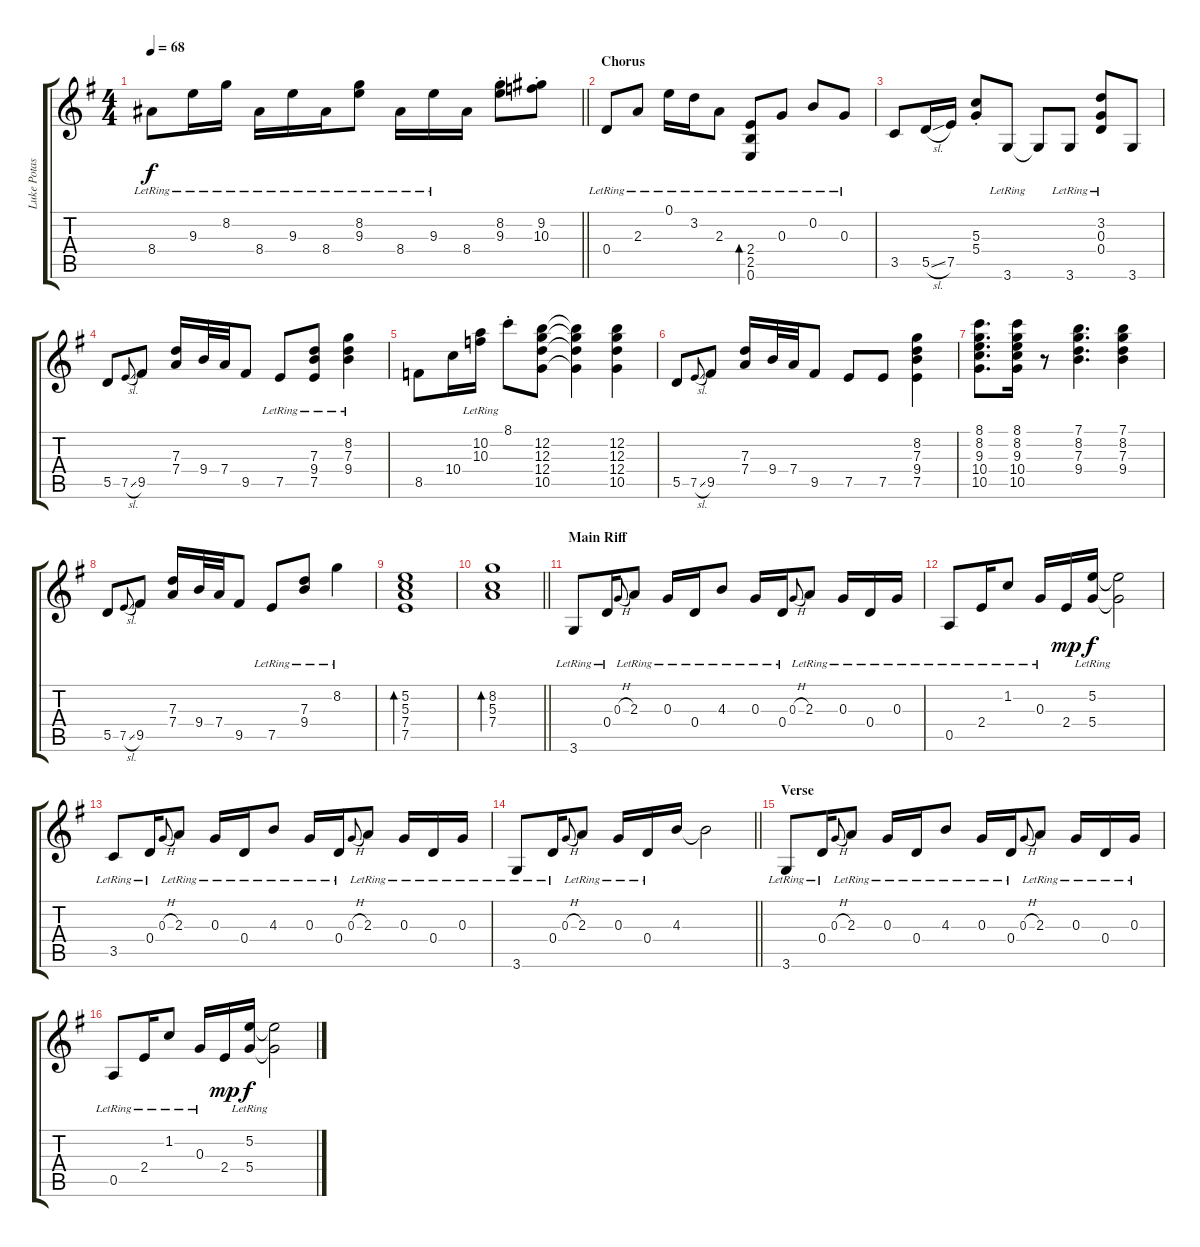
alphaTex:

\track ("Luke Potashnick" "Luke Potas") {instrument electricguitarjazz}
\staff {score tabs}
\tuning (E4 B3 G3 D3 A2 E2) {hide}
\ts (4 4)
\tempo 68
\clef g2
\barLineRight lightlight
\ks g
8.4{lr}.8{dy f} 9.3{lr}.16 8.2{lr}.16 8.4{lr}.16 9.3{lr}.16 8.4{lr}.16 (8.2{lr} 9.3{lr}).8 8.4{lr}.16 9.3{lr}.16 8.4.16 (8.2{st} 9.3{st}).8 (9.2{st} 10.3{st}).8 |
\section ("" "Chorus")
0.4{lr}.8 2.3{lr}.8 0.1{lr}.16 3.2{lr}.16 2.3{lr}.8 (2.4{lr} 2.5{lr} 0.6{lr}).8{bd 120} 0.3{lr}.8 0.2{lr}.8 0.3{lr}.8 |
3.5.8 5.5{sl}.16 7.5.16 (5.3{st} 5.4{st}).8 3.6{lr}.8 3.6{t}.8 3.6{lr}.8 (3.2{lr} 0.3{lr} 0.4{lr}).8 3.6.8 |
5.5.8 7.5{sl}.8{gr onbeat} 9.5.8 (7.3 7.4).16 9.4.32 7.4.32 9.5.8 7.5{lr}.8 (7.3{lr} 9.4{lr} 7.5{lr}).8 (8.2{lr} 7.3{lr} 9.4{lr}).4 |
8.5.8 10.4.16 (10.2{lr} 10.3{lr}).16 8.1{st}.8 (12.2 12.3 12.4 10.5).8 (12.2{t} 12.3{t} 12.4{t} 10.5{t}).4 (12.2 12.3 12.4 10.5).4 |
5.5.8 7.5{sl}.8{gr onbeat} 9.5.8 (7.3 7.4).16 9.4.32 7.4.32 9.5.8 7.5.8 7.5.8 (8.2 7.3 9.4 7.5).4 |
(8.1 8.2 9.3 10.4 10.5).8{d} (8.1 8.2 9.3 10.4 10.5).16 r.8 (7.1 8.2 7.3 9.4).4{d} (7.1 8.2 7.3 9.4).4 |
5.5.8 7.5{sl}.8{gr onbeat} 9.5.8 (7.3 7.4).16 9.4.32 7.4.32 9.5.8 7.5{lr}.8 (7.3{lr} 9.4{lr}).8 8.2{lr}.4 |
(5.2 5.3 7.4 7.5).1{bd 120} |
\barLineRight lightlight
(8.2 5.3 7.4).1{bd 120} |
\section ("" "Main Riff")
3.6{lr}.8 0.4{lr}.16 0.3{h}.8{gr onbeat} 2.3{lr}.8 0.3{lr}.16 0.4{lr}.16 4.3{lr}.8 0.3{lr}.16 0.4{lr}.16 0.3{h}.8{gr onbeat} 2.3{lr}.8 0.3{lr}.16 0.4{lr}.16 0.3{lr}.16 |
0.5{lr}.8 2.4{lr}.16 1.2{lr}.8 0.3{lr}.16 2.4.16{dy mp} (5.2{lr} 5.4{lr}).16{dy f} (5.2{t} 5.4{t}).2 |
3.5{lr}.8 0.4{lr}.16 0.3{h}.8{gr onbeat} 2.3{lr}.8 0.3{lr}.16 0.4{lr}.16 4.3{lr}.8 0.3{lr}.16 0.4{lr}.16 0.3{h}.8{gr onbeat} 2.3{lr}.8 0.3{lr}.16 0.4{lr}.16 0.3{lr}.16 |
\barLineRight lightlight
3.6{lr}.8 0.4{lr}.16 0.3{h}.8{gr onbeat} 2.3{lr}.8 0.3{lr}.16 0.4{lr}.16 4.3.16 4.3{t}.2 |
\section ("" "Verse")
3.6{lr}.8 0.4{lr}.16 0.3{h}.8{gr onbeat} 2.3{lr}.8 0.3{lr}.16 0.4{lr}.16 4.3{lr}.8 0.3{lr}.16 0.4{lr}.16 0.3{h}.8{gr onbeat} 2.3{lr}.8 0.3{lr}.16 0.4{lr}.16 0.3{lr}.16 |
0.5{lr}.8 2.4{lr}.16 1.2{lr}.8 0.3{lr}.16 2.4.16{dy mp} (5.2{lr} 5.4{lr}).16{dy f} (5.2{t} 5.4{t}).2
